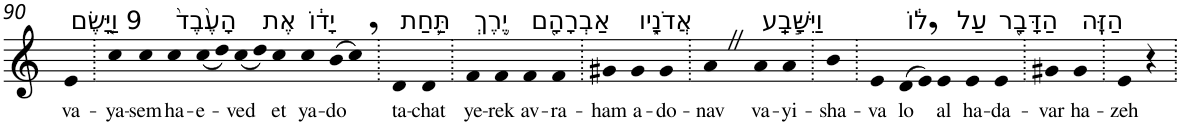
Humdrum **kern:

**kern	**text
*part1	*part1
*staff1	*staff1
*I"Piano	*
*I'Pno	*
!!LO:PB:g=z
*clefG2	*
*k[]	*
=90	=90
!LO:TX:a:t=9 וַיָּ֤שֶׂם	!
!	!LO:LY:b
4e	va-
=91.	=91.
!	!LO:LY:b
4cc	-ya-
!	!LO:LY:b
4cc	-sem
!LO:TX:a:t=הָעֶ֙בֶד֙	!
!	!LO:LY:b
4cc	ha-
!	!LO:LY:b
(<8cc	-e-
8dd)	.
!	!LO:LY:b
(<8cc	-ved
8dd)	.
!LO:TX:a:t=אֶת	!
!	!LO:LY:b
4cc	et
!LO:TX:a:t=יָד֔וֹ	!
!	!LO:LY:b
4cc	ya-
!	!LO:LY:b
(>8b	-do
8cc,)	.
=92.	=92.
!LO:TX:a:t=תַּ֛חַת	!
!	!LO:LY:b
4d	ta-
!	!LO:LY:b
4d	-chat
=93.	=93.
!LO:TX:a:t=יֶ֥רֶךְ	!
!	!LO:LY:b
4f	ye-
!	!LO:LY:b
4f	-rek
!LO:TX:a:t=אַבְרָהָ֖ם	!
!	!LO:LY:b
4f	av-
!	!LO:LY:b
4f	-ra-
=94.	=94.
!	!LO:LY:b
4g#X	-ham
!LO:TX:a:t=אֲדֹנָ֑יו	!
!	!LO:LY:b
4g#	a-
!	!LO:LY:b
4g#	-do-
=95.	=95.
!	!LO:LY:b
4aZ	-nav
!LO:TX:a:t=וַיִּשָּׁ֣בַֽע	!
!	!LO:LY:b
4a	va-
!	!LO:LY:b
4a	-yi-
=96.	=96.
!	!LO:LY:b
4b	-sha-
=97.	=97.
!	!LO:LY:b
4e	-va
!LO:TX:a:t=ל֔וֹ	!
!	!LO:LY:b
(>8d	lo
8e,)	.
!LO:TX:a:t=עַל	!
!	!LO:LY:b
4e	al
!LO:TX:a:t=הַדָּבָ֖ר	!
!	!LO:LY:b
4e	ha-
!	!LO:LY:b
4e	-da-
=98.	=98.
!	!LO:LY:b
4g#X	-var
!LO:TX:a:t=הַזֶּֽה	!
!	!LO:LY:b
4g#	ha-
=99.	=99.
!	!LO:LY:b
4e	-zeh
4r	.
=.	=.
*-	*-
